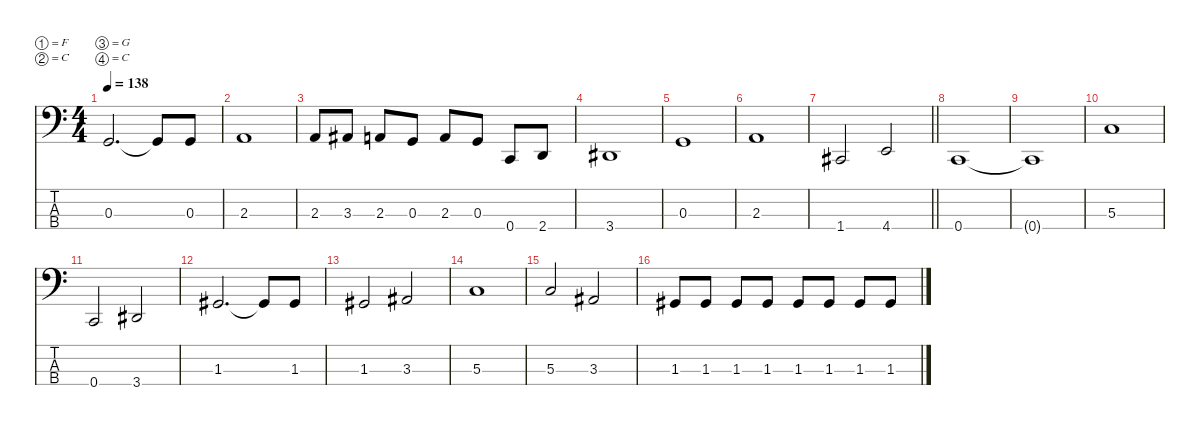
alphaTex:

\defaultSystemsLayout 4
\hideDynamics
\bracketExtendMode nobrackets
\singleTrackTrackNamePolicy hidden
\multiTrackTrackNamePolicy hidden
\otherSystemsTrackNameOrientation horizontal
\track ("Bass" "el.bs.") {instrument electricbassfinger}
\staff {score tabs}
\tuning (F2 C2 G1 C1)
\ts (4 4)
\tempo 138
\clef f4
\ks c
0.3.2{d dy fff beam Up} 0.3{t}.8{beam Up} 0.3.8{beam Up} |
2.3.1{beam Up} |
2.3.8{beam Up} 3.3{acc #}.8{beam Up} 2.3.8{beam Up} 0.3.8{beam Up} 2.3.8{beam Up} 0.3.8{beam Up} 0.4.8{beam Up} 2.4.8{beam Up} |
3.4{acc #}.1{beam Up} |
0.3.1{beam Up} |
2.3.1{beam Up} |
\barLineRight lightlight
1.4{acc #}.2{beam Up} 4.4.2{beam Up} |
0.4.1{beam Up} |
0.4{t}.1{beam Up} |
5.3.1{beam Up} |
0.4.2{beam Up} 3.4{acc #}.2{beam Up} |
1.3{acc #}.2{d beam Up} 1.3{t acc #}.8{beam Up} 1.3{acc #}.8{beam Up} |
1.3{acc #}.2{beam Up} 3.3{acc #}.2{beam Up} |
5.3.1{beam Up} |
5.3.2{beam Up} 3.3{acc #}.2{beam Up} |
1.3{acc #}.8{beam Up} 1.3{acc #}.8{beam Up} 1.3{acc #}.8{beam Up} 1.3{acc #}.8{beam Up} 1.3{acc #}.8{beam Up} 1.3{acc #}.8{beam Up} 1.3{acc #}.8{beam Up} 1.3{acc #}.8{beam Up}
